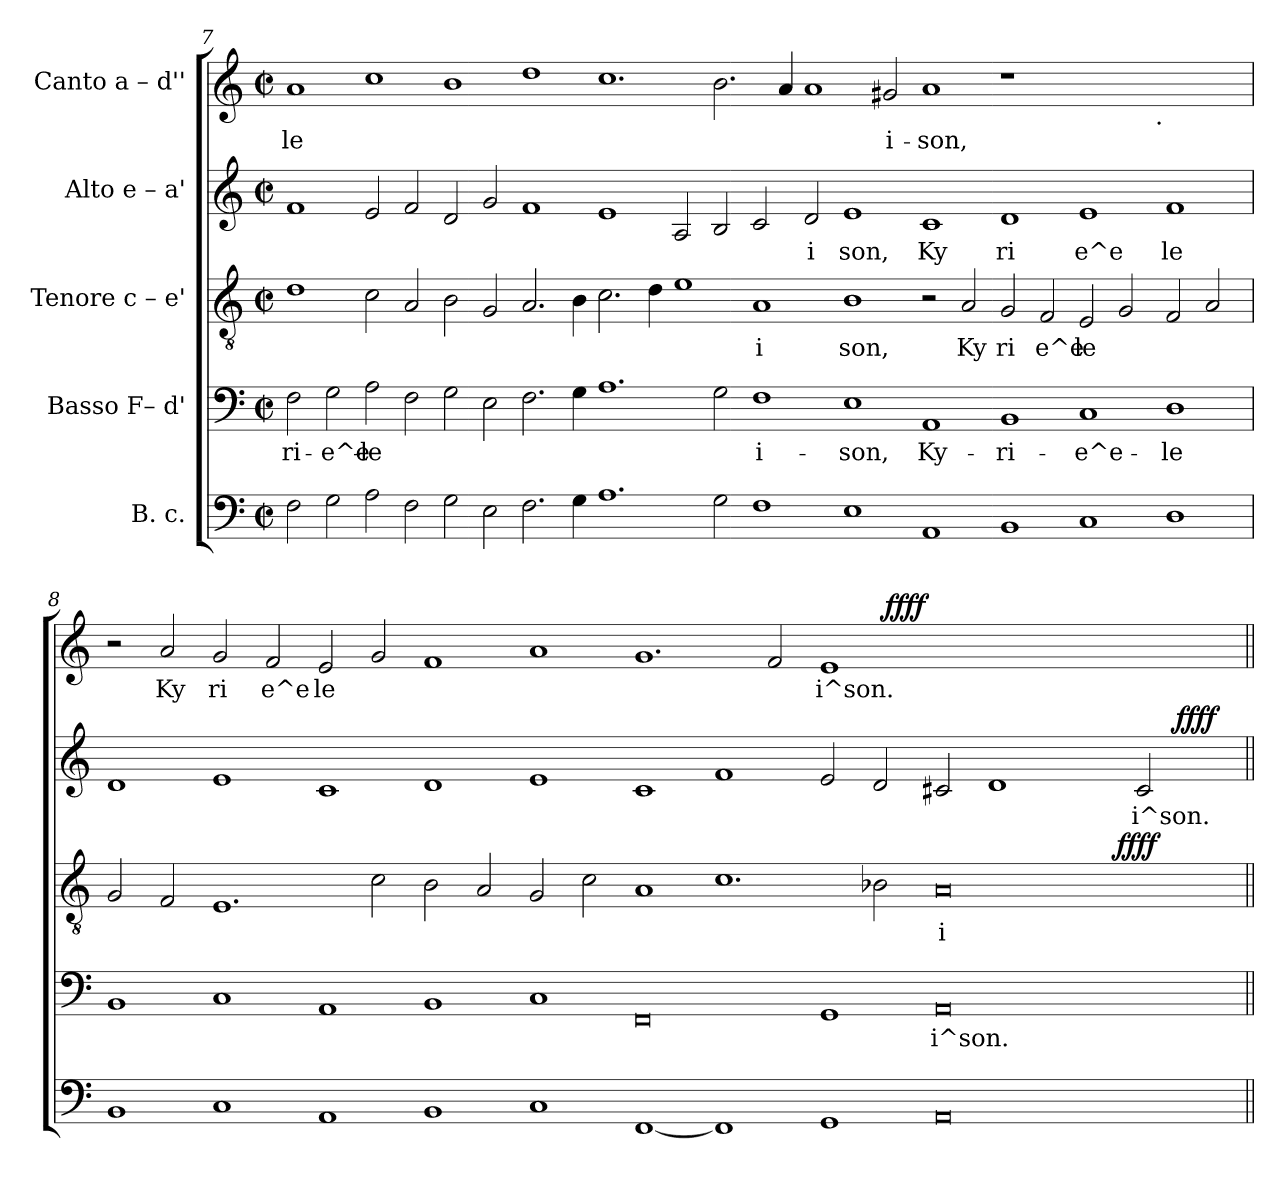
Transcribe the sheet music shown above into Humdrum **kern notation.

**kern	**kern	**text	**kern	**text	**dynam	**kern	**text	**dynam	**kern	**text	**dynam
*part5	*part4	*part4	*part3	*part3	*part3	*part2	*part2	*part2	*part1	*part1	*part1
*staff5	*staff4	*staff4	*staff3	*staff3	*staff3	*staff2	*staff2	*staff2	*staff1	*staff1	*staff1
*I"B. c.	*I"Basso  F– d'	*	*I"Tenore  c – e'	*	*	*I"Alto  e – a'	*	*	*I"Canto  a – d''	*	*
!!LO:PB:g=z
*clefF4	*clefF4	*	*clefGv2	*	*	*clefG2	*	*	*clefG2	*	*
*k[]	*k[]	*	*k[]	*	*	*k[]	*	*	*k[]	*	*
*C:	*C:	*	*C:	*	*	*C:	*	*	*C:	*	*
*M2/2	*M2/2	*	*M2/2	*	*	*M2/2	*	*	*M2/2	*	*
*met(c|)	*met(c|)	*	*met(c|)	*	*	*met(c|)	*	*	*met(c|)	*	*
=7	=7	=7	=7	=7	=7	=7	=7	=7	=7	=7	=7
!	!	!LO:LY:b:cj	!	!LO:LY:b:cj	!	!	!LO:LY:b:cj	!	!	!LO:LY:b:cj	!
2F\	2F\	ri-	1d	--	.	1f	--	.	1a	le-	.
!	!	!LO:LY:b:cj	!	!	!	!	!	!	!	!	!
2G\	2G\	-e^e-	.	.	.	.	.	.	.	.	.
!	!	!LO:LY:b:cj	!	!LO:LY:b:cj	!	!	!LO:LY:b:cj	!	!	!LO:LY:b:cj	!
2A\	2A\	-le-	2c\	--	.	2e/	--	.	1cc	--	.
!	!	!LO:LY:b:cj	!	!LO:LY:b:cj	!	!	!LO:LY:b:cj	!	!	!	!
2F\	2F\	--	2A/	--	.	2f/	--	.	.	.	.
!	!	!LO:LY:b:cj	!	!LO:LY:b:cj	!	!	!LO:LY:b:cj	!	!	!LO:LY:b:cj	!
2G\	2G\	--	2B\	--	.	2d/	--	.	1b	--	.
!	!	!LO:LY:b:cj	!	!LO:LY:b:cj	!	!	!LO:LY:b:cj	!	!	!	!
2E\	2E\	--	2G/	--	.	2g/	--	.	.	.	.
!	!	!LO:LY:b:cj	!	!LO:LY:b:cj	!	!	!LO:LY:b:cj	!	!	!LO:LY:b:cj	!
2.F\	2.F\	--	2.A/	--	.	1f	--	.	1dd	--	.
!	!	!LO:LY:b:cj	!	!LO:LY:b:cj	!	!	!	!	!	!	!
4G\	4G\	--	4B\	--	.	.	.	.	.	.	.
!	!	!LO:LY:b:cj	!	!LO:LY:b:cj	!	!	!LO:LY:b:cj	!	!	!LO:LY:b:cj	!
1.A	1.A	--	2.c\	--	.	1e	--	.	1.cc	--	.
!	!	!	!	!LO:LY:b:cj	!	!	!	!	!	!	!
.	.	.	4d\	--	.	.	.	.	.	.	.
!	!	!	!	!LO:LY:b:cj	!	!	!LO:LY:b:cj	!	!	!	!
.	.	.	1e	--	.	2A/	--	.	.	.	.
!	!	!LO:LY:b:cj	!	!	!	!	!LO:LY:b:cj	!	!	!LO:LY:b:cj	!
2G\	2G\	--	.	.	.	2B/	--	.	2.b\	--	.
!	!	!LO:LY:b:cj	!	!LO:LY:b:cj	!	!	!LO:LY:b:cj	!	!	!	!
1F	1F	-i-	1A	-i	.	2c/	--	.	.	.	.
!	!	!	!	!	!	!	!	!	!	!LO:LY:b:cj	!
.	.	.	.	.	.	.	.	.	4a/	--	.
!	!	!	!	!	!	!	!LO:LY:b:cj	!	!	!LO:LY:b:cj	!
.	.	.	.	.	.	2d/	-i	.	1a	--	.
!	!	!LO:LY:b:cj	!	!LO:LY:b:cj	!	!	!LO:LY:b:cj	!	!	!	!
1E	1E	-son,	1B	son,	.	1e	son,	.	.	.	.
!	!	!	!	!	!	!	!	!	!	!LO:LY:b:cj	!
.	.	.	.	.	.	.	.	.	2g#X/	-i-	.
!	!	!LO:LY:b:cj	!	!	!	!	!LO:LY:b:cj	!	!	!LO:LY:b:cj	!
1AA	1AA	Ky-	2r	.	.	1c	Ky	.	1a	-son,	.
!	!	!	!	!LO:LY:b:cj	!	!	!	!	!	!	!
.	.	.	2A/	Ky	.	.	.	.	.	.	.
!	!	!LO:LY:b:cj	!	!LO:LY:b:cj	!	!	!LO:LY:b:cj	!	!	!	!
1BB	1BB	-ri-	2G/	ri	.	1d	ri	.	1r	.	.
!	!	!	!	!LO:LY:b:cj	!	!	!	!	!	!	!
.	.	.	2F/	e^e	.	.	.	.	.	.	.
!	!	!LO:LY:b:cj	!	!LO:LY:b:cj	!	!	!LO:LY:b:cj	!	!	!	!
1C	1C	-e^e-	2E/	le	.	1e	e^e	.	2...ryy	.	.
!	!	!	!	!LO:LY:b:cj	!	!	!	!	!	!	!
.	.	.	2G/	.	.	.	.	.	.	.	.
!	!	!	!	!	!	!	!	!	!LO:TX:b:t=.	!	!
.	.	.	.	.	.	.	.	.	1ryy	.	.
!	!	!LO:LY:b:cj	!	!LO:LY:b:cj	!	!	!LO:LY:b:cj	!	!	!	!
1D	1D	-le-	2F/	.	.	1f	le	.	.	.	.
!	!	!	!	!LO:LY:b:cj	!	!	!	!	!	!	!
.	.	.	2A/	.	.	.	.	.	.	.	.
.	.	.	.	.	.	.	.	.	16ryy	.	.
!!LO:LB:g=z
=8	=8	=8	=8	=8	=8	=8	=8	=8	=8	=8	=8
!	!	!	!	!	!	!	!	!	!LO:TX:b:t=.	!	!
!	!	!LO:LY:b:cj	!	!LO:LY:b:cj	!	!	!LO:LY:b:cj	!	!	!	!
*	*	*	*^	*	*	*^	*	*	*^	*	*
1BB	1BB	--	2G/	1ryy	.	.	1d	1ryy	.	.	2r	1ryy	.	.
!	!	!	!	!	!LO:LY:b:cj	!	!	!	!	!	!	!	!LO:LY:b:cj	!
.	.	.	2F/	.	.	.	.	.	.	.	2a/	.	Ky	.
!	!	!LO:LY:b:cj	!	!	!LO:LY:b:cj	!	!	!	!LO:LY:b:cj	!	!	!	!LO:LY:b:cj	!
1C	1C	--	1.E	1ryy	.	.	1e	1ryy	.	.	2g/	1ryy	ri	.
!	!	!	!	!	!	!	!	!	!	!	!	!	!LO:LY:b:cj	!
.	.	.	.	.	.	.	.	.	.	.	2f/	.	e^e	.
!	!	!LO:LY:b:cj	!	!	!	!	!	!	!LO:LY:b:cj	!	!	!	!LO:LY:b:cj	!
1AA	1AA	--	.	1ryy	.	.	1c	1ryy	.	.	2e/	1ryy	le	.
!	!	!	!	!	!LO:LY:b:cj	!	!	!	!	!	!	!	!LO:LY:b:cj	!
.	.	.	2c\	.	.	.	.	.	.	.	2g/	.	.	.
!	!	!LO:LY:b:cj	!	!	!LO:LY:b:cj	!	!	!	!LO:LY:b:cj	!	!	!	!LO:LY:b:cj	!
1BB	1BB	--	2B\	1ryy	.	.	1d	1ryy	.	.	1f	1ryy	.	.
!	!	!	!	!	!LO:LY:b:cj	!	!	!	!	!	!	!	!	!
.	.	.	2A/	.	.	.	.	.	.	.	.	.	.	.
!	!	!LO:LY:b:cj	!	!	!LO:LY:b:cj	!	!	!	!LO:LY:b:cj	!	!	!	!LO:LY:b:cj	!
1C	1C	--	2G/	1ryy	.	.	1e	1ryy	.	.	1a	1ryy	.	.
!	!	!	!	!	!LO:LY:b:cj	!	!	!	!	!	!	!	!	!
.	.	.	2c\	.	.	.	.	.	.	.	.	.	.	.
!	!	!LO:LY:b:cj	!	!	!LO:LY:b:cj	!	!	!	!LO:LY:b:cj	!	!	!	!LO:LY:b:cj	!
[<1FF	0FF	--	1A	1ryy	.	.	1c	1ryy	.	.	1.g	1ryy	.	.
!	!	!	!	!	!LO:LY:b:cj	!	!	!	!LO:LY:b:cj	!	!	!	!	!
1FF]	.	.	1.c	1ryy	.	.	1f	1ryy	.	.	.	1ryy	.	.
!	!	!	!	!	!	!	!	!	!	!	!	!	!LO:LY:b:cj	!
.	.	.	.	.	.	.	.	.	.	.	2f/	.	.	.
!	!	!LO:LY:b:cj	!	!	!	!	!	!	!LO:LY:b:cj	!	!	!	!LO:LY:b:cj	!
1GG	1GG	--	.	1ryy	.	.	2e/	1ryy	.	.	1e	2ryy	i^son.	.
!	!	!	!	!	!LO:LY:b:cj	!	!	!	!LO:LY:b:cj	!	!	!	!	!
.	.	.	2B-X\	.	.	.	2d/	.	.	.	.	32.ryy	.	.
!	!	!	!	!	!	!	!	!	!	!	!	!	!	!LO:DY:b
.	.	.	.	.	.	.	.	.	.	.	.	1ryy	.	ffff
!	!	!LO:LY:b:cj	!	!	!LO:LY:b:cj	!	!	!	!LO:LY:b:cj	!	!	!	!	!
0AA	0AA	-i^son.	0A	1ryy	i-	.	2c#X/	1ryy	.	.	0ryy	.	.	.
!	!	!	!	!	!	!	!	!	!LO:LY:b:cj	!	!	!	!	!
.	.	.	.	.	.	.	1d	.	.	.	.	.	.	.
.	.	.	.	.	.	.	.	.	.	.	.	1ryy	.	.
.	.	.	.	4ryy	.	.	.	2ryy	.	.	.	.	.	.
.	.	.	.	8ryy	.	.	.	.	.	.	.	.	.	.
.	.	.	.	32ryy	.	.	.	.	.	.	.	.	.	.
!	!	!	!	!	!	!LO:DY:b	!	!	!	!	!	!	!	!
.	.	.	.	2ryy	.	ffff	.	.	.	.	.	.	.	.
!	!	!	!	!	!	!	!	!	!LO:LY:b:cj	!	!	!	!	!
.	.	.	.	.	.	.	2c#/	8..ryy	i^son.-	.	.	.	.	.
.	.	.	.	.	.	.	.	.	.	.	.	4ryy	.	.
!	!	!	!	!	!	!	!	!	!	!LO:DY:b	!	!	!	!
.	.	.	.	.	.	.	.	4ryy	.	ffff	.	.	.	.
.	.	.	.	.	.	.	.	.	.	.	.	8ryy	.	.
.	.	.	.	16.ryy	.	.	.	.	.	.	.	.	.	.
.	.	.	.	.	.	.	.	.	.	.	.	16ryy	.	.
.	.	.	.	.	.	.	.	32ryy	.	.	.	.	.	.
.	.	.	.	.	.	.	.	.	.	.	.	64ryy	.	.
*	*	*	*v	*v	*	*	*	*	*	*	*v	*v	*	*
*	*	*	*	*	*	*v	*v	*	*	*	*	*
=||	=||	=||	=||	=||	=||	=||	=||	=||	=||	=||	=||
*-	*-	*-	*-	*-	*-	*-	*-	*-	*-	*-	*-
